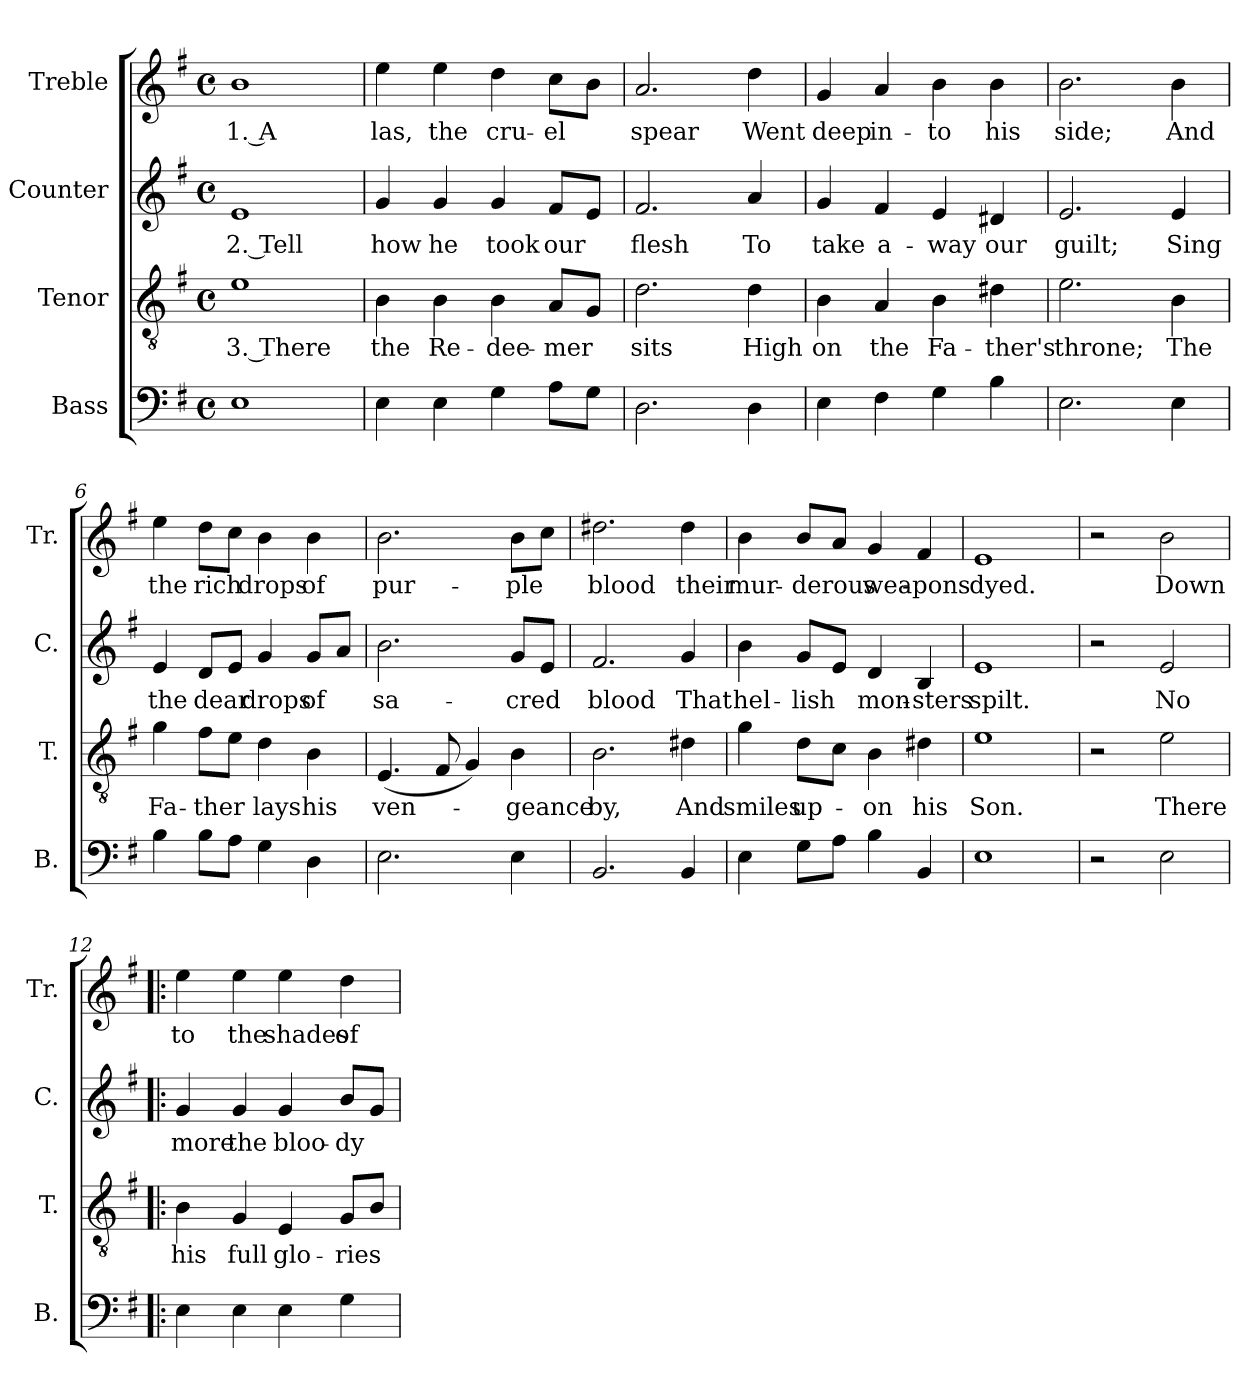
**kern	**kern	**text	**kern	**text	**kern	**text
*part4	*part3	*part3	*part2	*part2	*part1	*part1
*staff4	*staff3	*staff3	*staff2	*staff2	*staff1	*staff1
*I"Bass	*I"Tenor	*	*I"Counter	*	*I"Treble	*
*I'B.	*I'T.	*	*I'C.	*	*I'Tr.	*
*clefF4	*clefGv2	*	*clefG2	*	*clefG2	*
*k[f#]	*k[f#]	*	*k[f#]	*	*k[f#]	*
*M4/4	*M4/4	*	*M4/4	*	*M4/4	*
*met(c)	*met(c)	*	*met(c)	*	*met(c)	*
*MM120	*MM120	*	*MM120	*	*MM120	*
=1	=1	=1	=1	=1	=1	=1
1E	1e	3. There	1e	2. Tell	1b	1. A
=2	=2	=2	=2	=2	=2	=2
4E\	4B\	the	4g/	how	4ee\	las,
4E\	4B\	Re-	4g/	he	4ee\	the
4G\	4B\	-dee-	4g/	took	4dd\	cru-
8A\L	8A/L	-mer	8f#/L	our	8cc\L	-el
8G\J	8G/J	.	8e/J	.	8b\J	.
=3	=3	=3	=3	=3	=3	=3
2.D\	2.d\	sits	2.f#/	flesh	2.a/	spear
4D\	4d\	High	4a/	To	4dd\	Went
=4	=4	=4	=4	=4	=4	=4
4E\	4B\	on	4g/	take	4g/	deep
4F#\	4A/	the	4f#/	a-	4a/	in-
4G\	4B\	Fa-	4e/	-way	4b\	-to
4B\	4d#X\	-ther's	4d#X/	our	4b\	his
=5	=5	=5	=5	=5	=5	=5
2.E\	2.e\	throne;	2.e/	guilt;	2.b\	side;
4E\	4B\	The	4e/	Sing	4b\	And
=6	=6	=6	=6	=6	=6	=6
4B\	4g\	Fa-	4e/	the	4ee\	the
8B\L	8f#\L	-ther	8d/L	dear	8dd\L	rich
8A\J	8e\J	.	8e/J	.	8cc\J	.
4G\	4d\	lays	4g/	drops	4b\	drops
4D\	4B\	his	8g/L	of	4b\	of
.	.	.	8a/J	.	.	.
=7	=7	=7	=7	=7	=7	=7
2.E\	(4.E/	ven-	2.b\	sa-	2.b\	pur-
.	8F#/	.	.	.	.	.
.	4G/)	.	.	.	.	.
4E\	4B\	-geance	8g/L	-cred	8b\L	-ple
.	.	.	8e/J	.	8cc\J	.
!!LO:LB:g=z
=8	=8	=8	=8	=8	=8	=8
2.BB/	2.B\	by,	2.f#/	blood	2.dd#X\	blood
4BB/	4d#X\	And	4g/	That	4dd#\	their
=9	=9	=9	=9	=9	=9	=9
4E\	4g\	smiles	4b\	hel-	4b\	mur-
8G\L	8d\L	up-	8g/L	-lish	8b/L	-derous
8A\J	8c\J	.	8e/J	.	8a/J	.
4B\	4B\	-on	4d/	mon-	4g/	wea-
4BB/	4d#X\	his	4B/	-sters	4f#/	-pons
=10	=10	=10	=10	=10	=10	=10
1E	1e	Son.	1e	spilt.	1e	dyed.
=11	=11	=11	=11	=11	=11	=11
2r	2r	.	2r	.	2r	.
2E\	2e\	There	2e/	No	2b\	Down
=12!|:	=12!|:	=12!|:	=12!|:	=12!|:	=12!|:	=12!|:
4E\	4B\	his	4g/	more	4ee\	to
4E\	4G/	full	4g/	the	4ee\	the
4E\	4E/	glo-	4g/	bloo-	4ee\	shades
4G\	8G/L	-ries	8b/L	-dy	4dd\	of
.	8B/J	.	8g/J	.	.	.
=	=	=	=	=	=	=
*-	*-	*-	*-	*-	*-	*-
